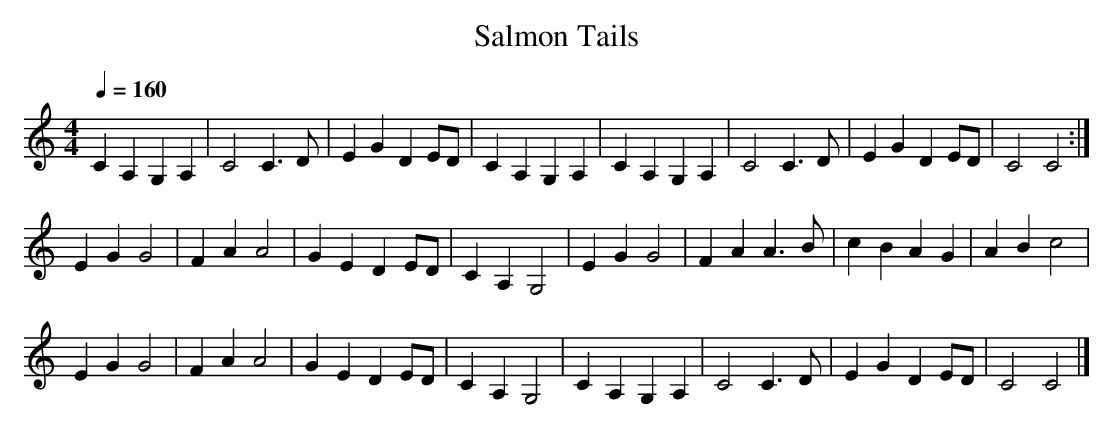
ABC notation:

X:1
T:Salmon Tails
M:4/4
L:1/4
Q:1/4=160
K:Cmaj clef=treble
CA, G,A,|C2 C3/2D/2| EG DE/2D/2|CA, G,A,|CA, G,A,| C2 C3/2D/2|\
EG DE/2D/2| C2 C2 :|
EG G2|FA A2|GE DE/2D/2|CA, G,2|EG G2|FA A3/2B/2|cB AG\
|AB c2|
EG G2|FA A2|GE DE/2D/2|CA, G,2|CA, G,A,| C2 C3/2D/2|\
EG DE/2D/2|C2 C2|]
